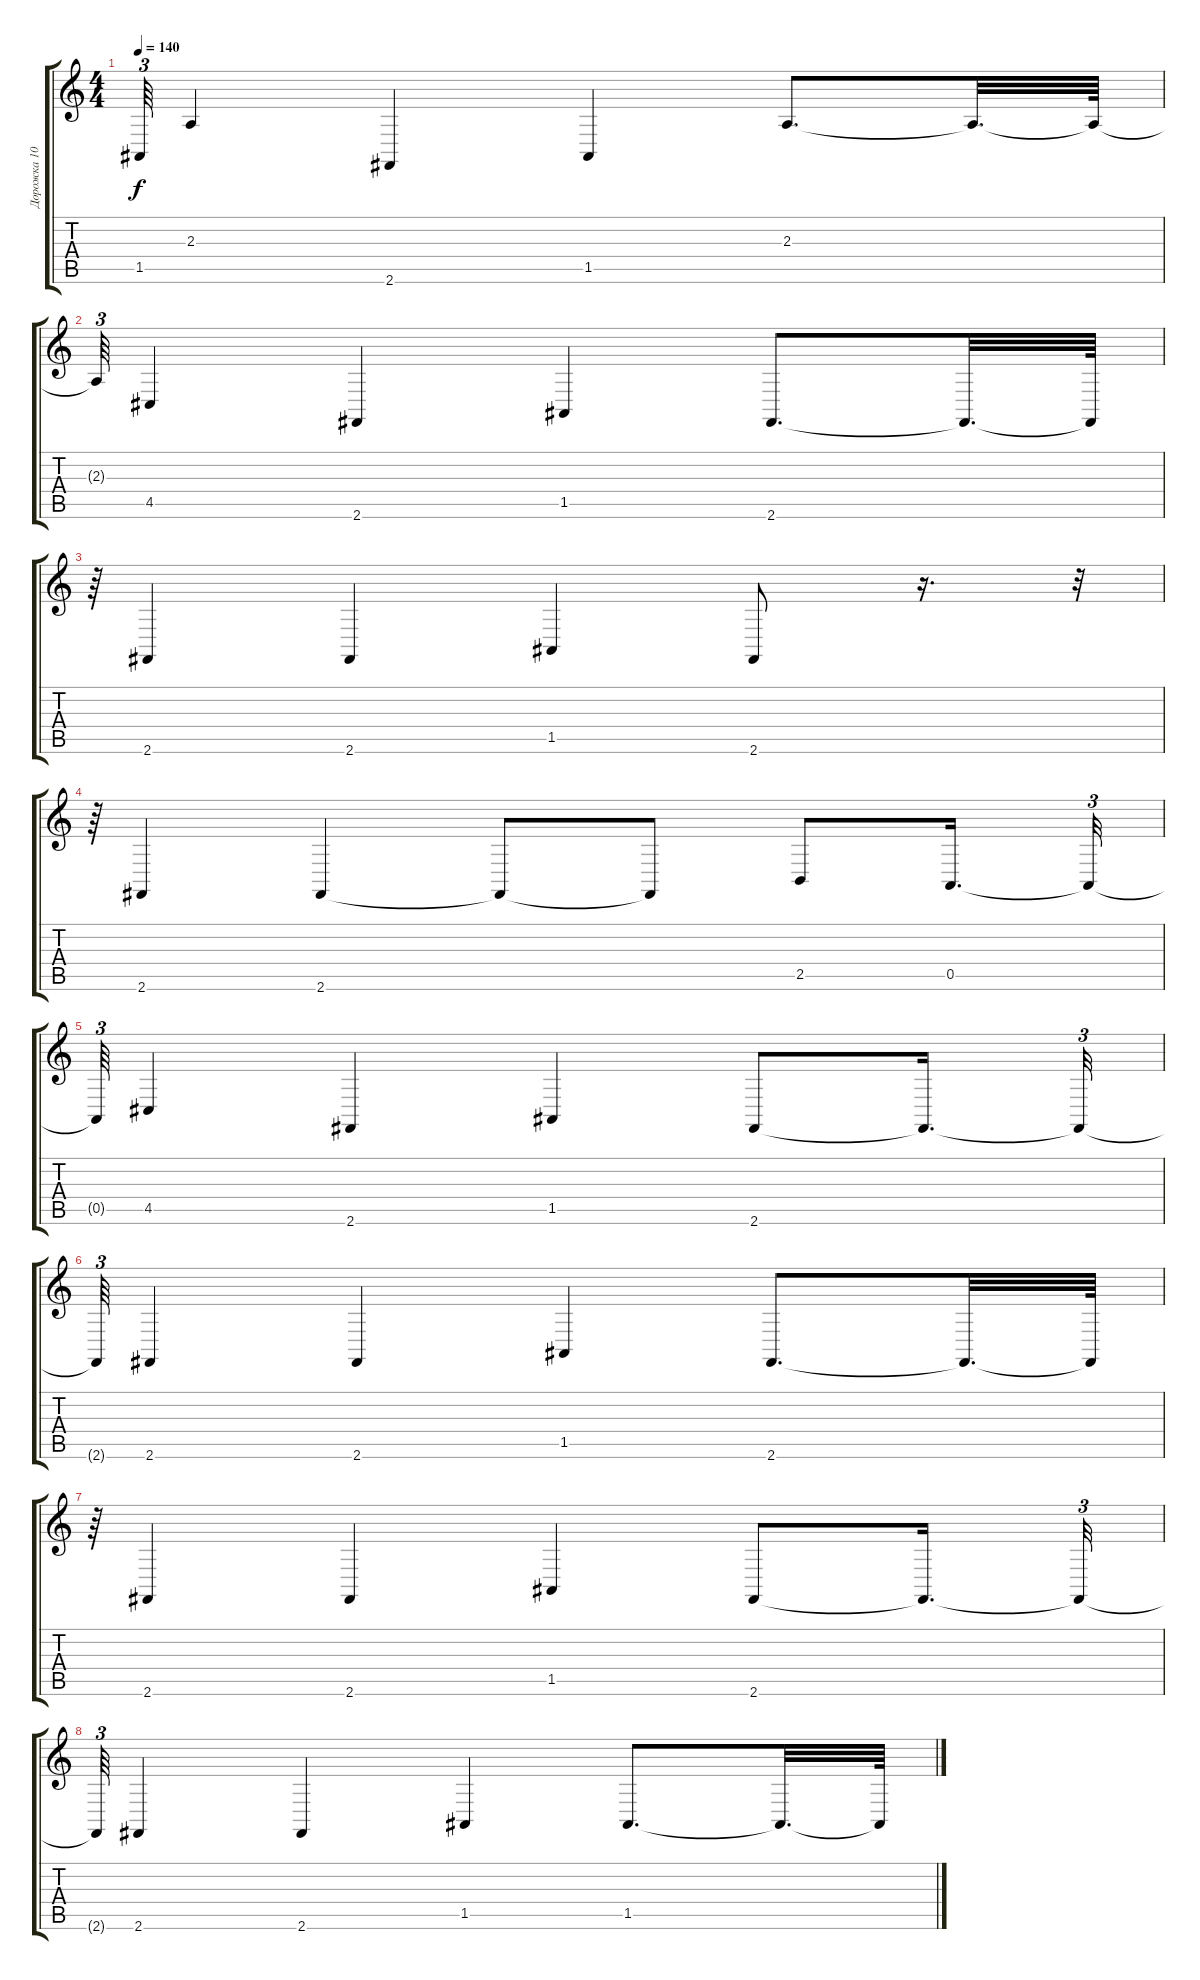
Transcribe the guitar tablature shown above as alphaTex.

\track ("Дорожка 10" "Дорожка 10") {instrument acousticgrandpiano}
\staff {score tabs}
\tuning (E4 B3 G3 D3 A2 E2) {hide}
\ts (4 4)
\tempo 140
\clef g2
\ks c
1.5{t}.64{tu (3 2) dy f} 2.3.4 2.6.4 1.5.4 2.3.8{d} 2.3{t}.32{d} 2.3{t}.64 |
2.3{t}.64{tu (3 2)} 4.5.4 2.6.4 1.5.4 2.6.8{d} 2.6{t}.32{d} 2.6{t}.64 |
r.64{tu (3 2)} 2.6.4 2.6.4 1.5.4 2.6.8 r.16{d} r.32{tu (3 2)} |
r.64{tu (3 2)} 2.6.4 2.6.4 2.6{t}.8 2.6{t}.8 2.5.8 0.5.16{d} 0.5{t}.32{tu (3 2)} |
0.5{t}.64{tu (3 2)} 4.5.4 2.6.4 1.5.4 2.6.8 2.6{t}.16{d} 2.6{t}.32{tu (3 2)} |
2.6{t}.64{tu (3 2)} 2.6.4 2.6.4 1.5.4 2.6.8{d} 2.6{t}.32{d} 2.6{t}.64 |
r.64{tu (3 2)} 2.6.4 2.6.4 1.5.4 2.6.8 2.6{t}.16{d} 2.6{t}.32{tu (3 2)} |
2.6{t}.64{tu (3 2)} 2.6.4 2.6.4 1.5.4 1.5.8{d} 1.5{t}.32{d} 1.5{t}.64
